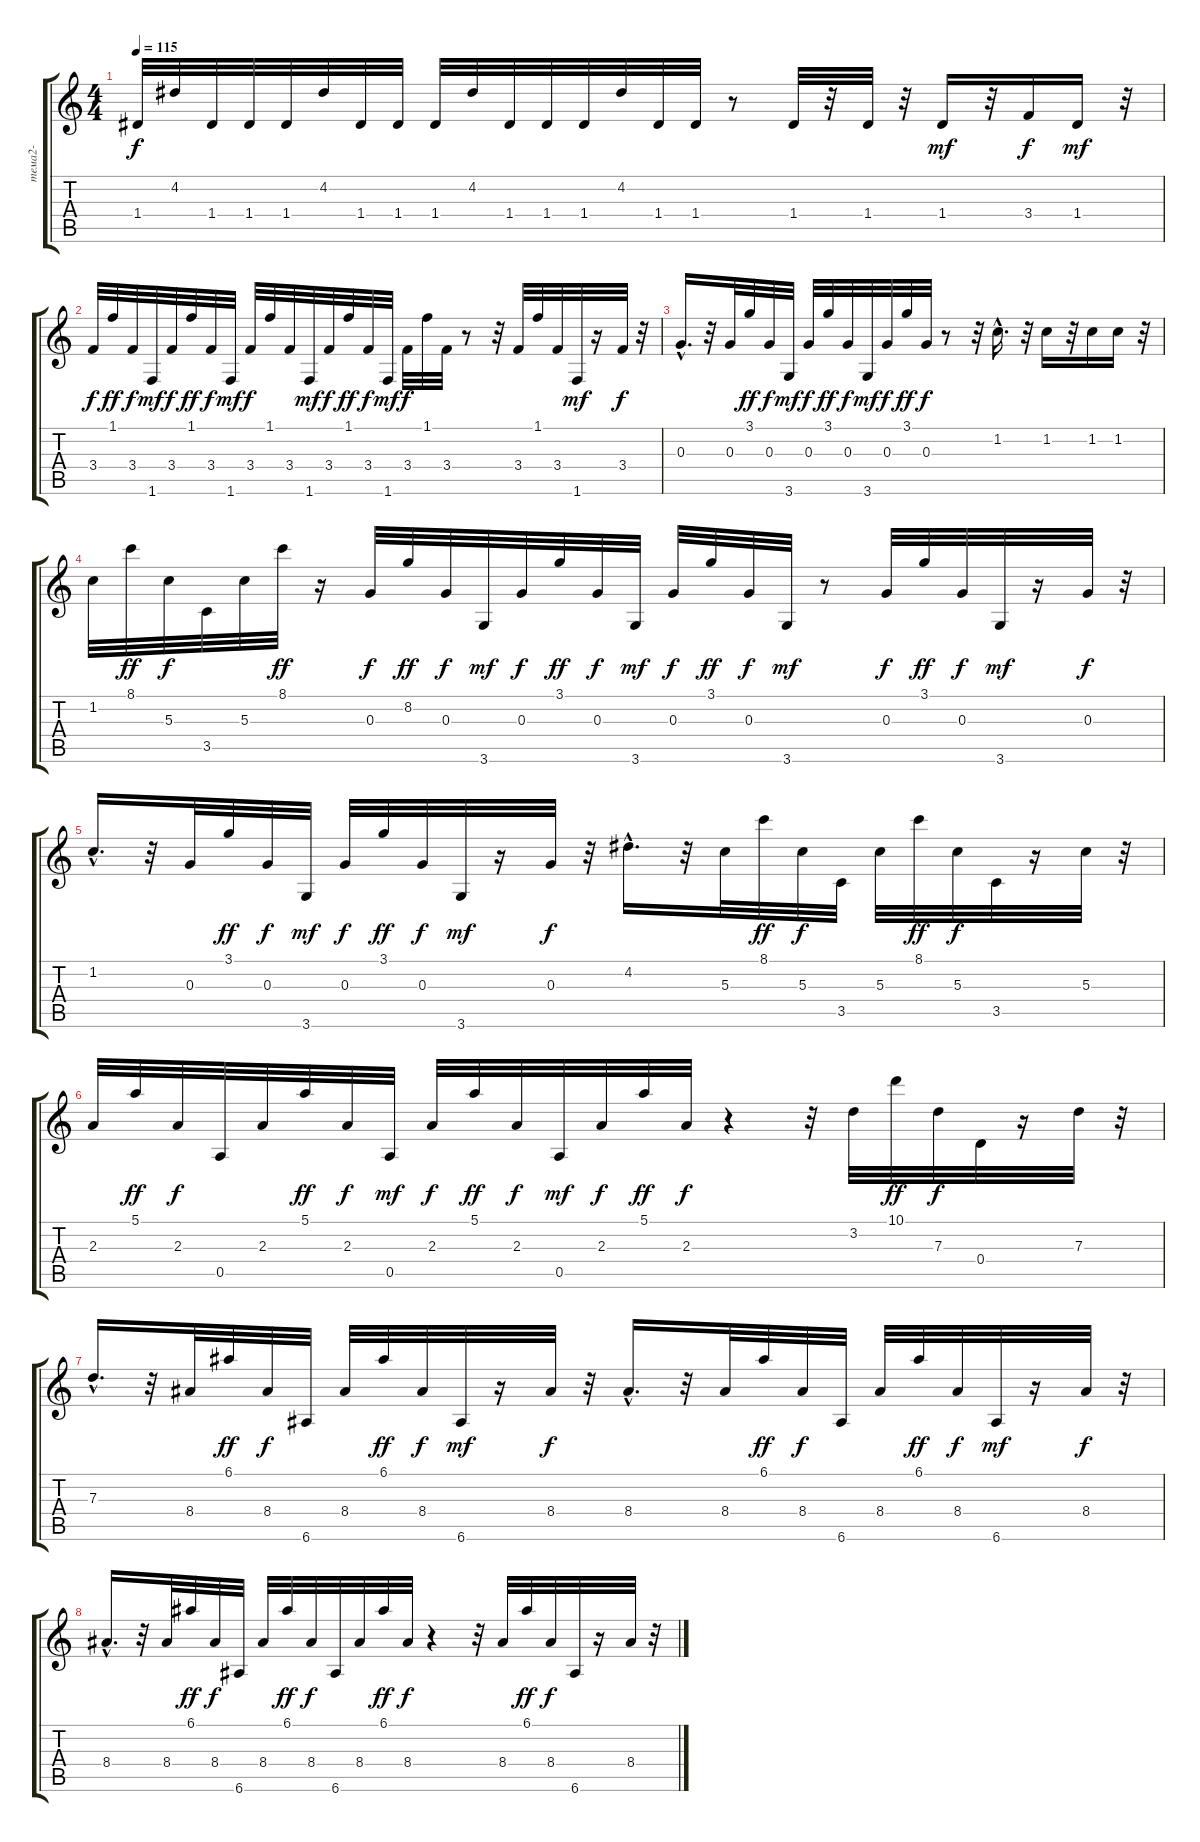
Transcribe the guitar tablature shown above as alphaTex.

\track ("тема2-" "тема2-") {instrument distortionguitar}
\staff {score tabs}
\tuning (E4 B3 G3 D3 A2 E2) {hide}
\ts (4 4)
\tempo 115
\clef g2
\ks c
1.4.32{dy f} 4.2.32 1.4.32 1.4.32 1.4.32 4.2.32 1.4.32 1.4.32 1.4.32 4.2.32 1.4.32 1.4.32 1.4.32 4.2.32 1.4.32 1.4.32 r.8 1.4.32 r.32 1.4.32 r.32 1.4.16{dy mf} r.32 3.4.16{dy f} 1.4.16{dy mf} r.32 |
3.4.32{dy f} 1.1.32{dy ff} 3.4.32{dy f} 1.6.32{dy mf} 3.4.32{dy f} 1.1.32{dy ff} 3.4.32{dy f} 1.6.32{dy mf} 3.4.32{dy f} 1.1.32 3.4.32 1.6.32{dy mf} 3.4.32{dy f} 1.1.32{dy ff} 3.4.32{dy f} 1.6.32{dy mf} 3.4.32{dy f} 1.1.32 3.4.32 r.8 r.32 3.4.32 1.1.32 3.4.32 1.6.32{dy mf} r.16 3.4.32{dy f} r.32 |
0.3{hac}.16{d} r.32 0.3.32 3.1.32{dy ff} 0.3.32{dy f} 3.6.32{dy mf} 0.3.32{dy f} 3.1.32{dy ff} 0.3.32{dy f} 3.6.32{dy mf} 0.3.32{dy f} 3.1.32{dy ff} 0.3.32{dy f} r.8 r.32 1.2{hac}.16{d} r.32 1.2.16 r.32 1.2.16 1.2.16 r.32 |
1.2.32 8.1.32{dy ff} 5.3.32{dy f} 3.5.32 5.3.32 8.1.32{dy ff} r.16 0.3.32{dy f} 8.2.32{dy ff} 0.3.32{dy f} 3.6.32{dy mf} 0.3.32{dy f} 3.1.32{dy ff} 0.3.32{dy f} 3.6.32{dy mf} 0.3.32{dy f} 3.1.32{dy ff} 0.3.32{dy f} 3.6.32{dy mf} r.8 0.3.32{dy f} 3.1.32{dy ff} 0.3.32{dy f} 3.6.32{dy mf} r.16 0.3.32{dy f} r.32 |
1.2{hac}.16{d} r.32 0.3.32 3.1.32{dy ff} 0.3.32{dy f} 3.6.32{dy mf} 0.3.32{dy f} 3.1.32{dy ff} 0.3.32{dy f} 3.6.32{dy mf} r.16 0.3.32{dy f} r.32 4.2{hac}.16{d} r.32 5.3.32 8.1.32{dy ff} 5.3.32{dy f} 3.5.32 5.3.32 8.1.32{dy ff} 5.3.32{dy f} 3.5.32 r.16 5.3.32 r.32 |
2.3.32 5.1.32{dy ff} 2.3.32{dy f} 0.5.32 2.3.32 5.1.32{dy ff} 2.3.32{dy f} 0.5.32{dy mf} 2.3.32{dy f} 5.1.32{dy ff} 2.3.32{dy f} 0.5.32{dy mf} 2.3.32{dy f} 5.1.32{dy ff} 2.3.32{dy f} r.4 r.32 3.2.32 10.1.32{dy ff} 7.3.32{dy f} 0.4.32 r.16 7.3.32 r.32 |
7.3{hac}.16{d} r.32 8.4.32 6.1.32{dy ff} 8.4.32{dy f} 6.6.32 8.4.32 6.1.32{dy ff} 8.4.32{dy f} 6.6.32{dy mf} r.16 8.4.32{dy f} r.32 8.4{hac}.16{d} r.32 8.4.32 6.1.32{dy ff} 8.4.32{dy f} 6.6.32 8.4.32 6.1.32{dy ff} 8.4.32{dy f} 6.6.32{dy mf} r.16 8.4.32{dy f} r.32 |
8.4{hac}.16{d} r.32 8.4.32 6.1.32{dy ff} 8.4.32{dy f} 6.6.32 8.4.32 6.1.32{dy ff} 8.4.32{dy f} 6.6.32 8.4.32 6.1.32{dy ff} 8.4.32{dy f} r.4 r.32 8.4.32 6.1.32{dy ff} 8.4.32{dy f} 6.6.32 r.16 8.4.32 r.32
